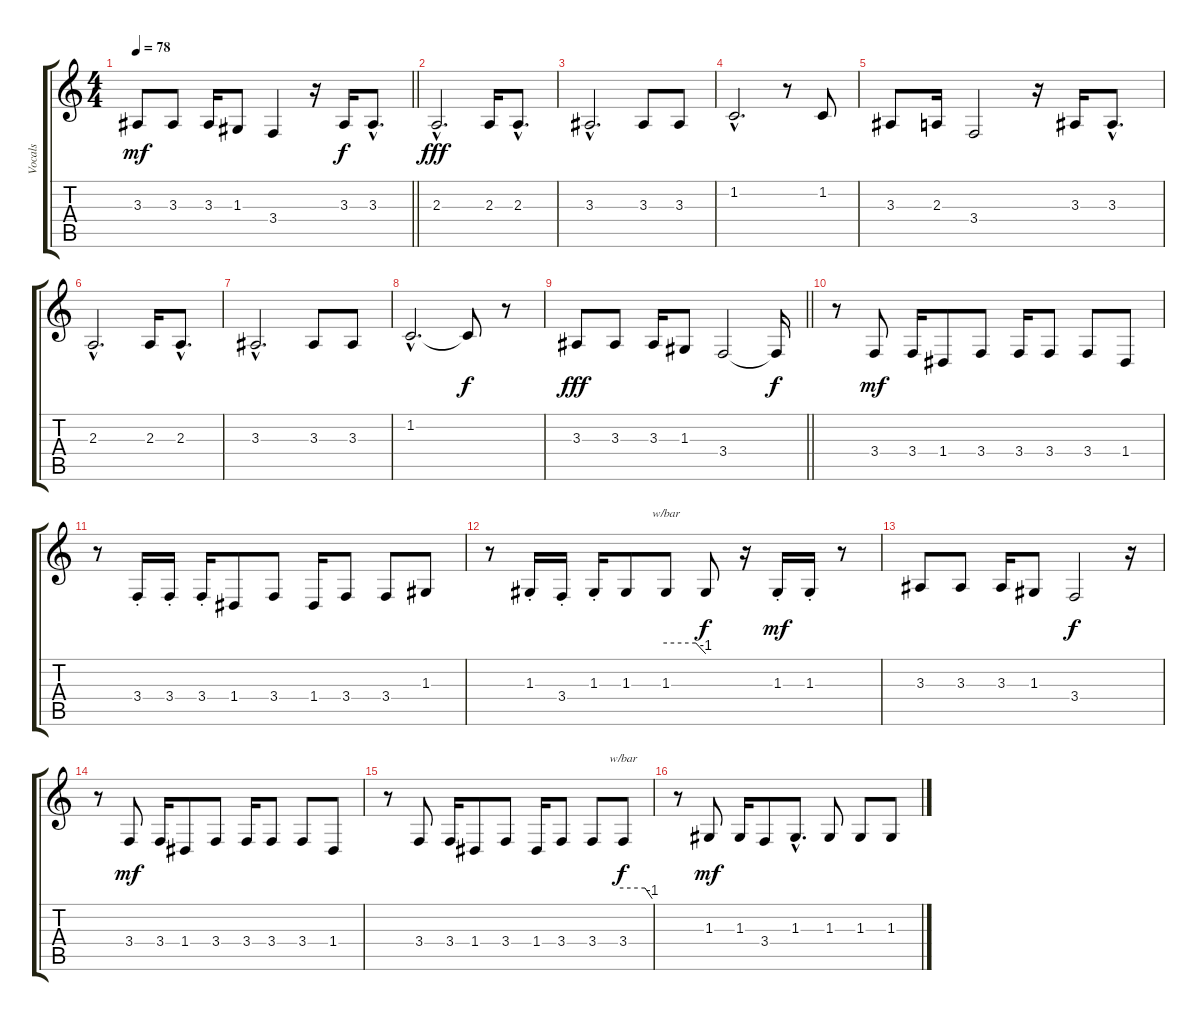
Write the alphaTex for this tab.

\track ("Vocals" "Vocals") {instrument stringensemble1}
\staff {score tabs}
\tuning (E4 B3 G3 D3 A2 E2) {hide}
\ts (4 4)
\tempo 78
\clef g2
\barLineRight lightlight
\ks c
3.3.8{dy mf} 3.3.8 3.3.16 1.3.8 3.4.4 r.16 3.3.16{dy f} 3.3{hac}.8{d} |
2.3{hac}.2{d dy fff} 2.3.16 2.3{hac}.8{d} |
3.3{hac}.2{d} 3.3.8 3.3.8 |
1.2{hac}.2{d} r.8 1.2.8 |
3.3.8 2.3.16 3.4.2 r.16 3.3.16 3.3{hac}.8{d} |
2.3{hac}.2{d} 2.3.16 2.3{hac}.8{d} |
3.3{hac}.2{d} 3.3.8 3.3.8 |
1.2{hac}.2{d} 1.2{t}.8{dy f} r.8 |
\barLineRight lightlight
3.3.8{dy fff} 3.3.8 3.3.16 1.3.8 3.4.2 3.4{t}.16{dy f} |
r.8 3.4.8{dy mf} 3.4.16 1.4.8 3.4.8 3.4.16 3.4.8 3.4.8 1.4.8 |
r.8 3.4{st}.16 3.4{st}.16 3.4{st}.16 1.4.8 3.4.8 1.4.16 3.4.8 3.4.8 1.3.8 |
r.8 1.3{st}.16 3.4{st}.16 1.3{st}.16 1.3.8 1.3.8{tbe (custom default 0 0 45 0 60 -4)} 1.3{t}.8{dy f} r.16 1.3{st}.16{dy mf} 1.3{st}.16 r.8 |
3.3.8 3.3.8 3.3.16 1.3.8 3.4.2{dy f} r.16 |
r.8 3.4.8{dy mf} 3.4.16 1.4.8 3.4.8 3.4.16 3.4.8 3.4.8 1.4.8 |
r.8 3.4.8 3.4.16 1.4.8 3.4.8 1.4.16 3.4.8 3.4.8 3.4.8{tbe (custom default 0 0 45 0 60 -4) dy f} |
r.8 1.3.8{dy mf} 1.3.16 3.4.8 1.3{hac}.8{d} 1.3.8 1.3.8 1.3.8
